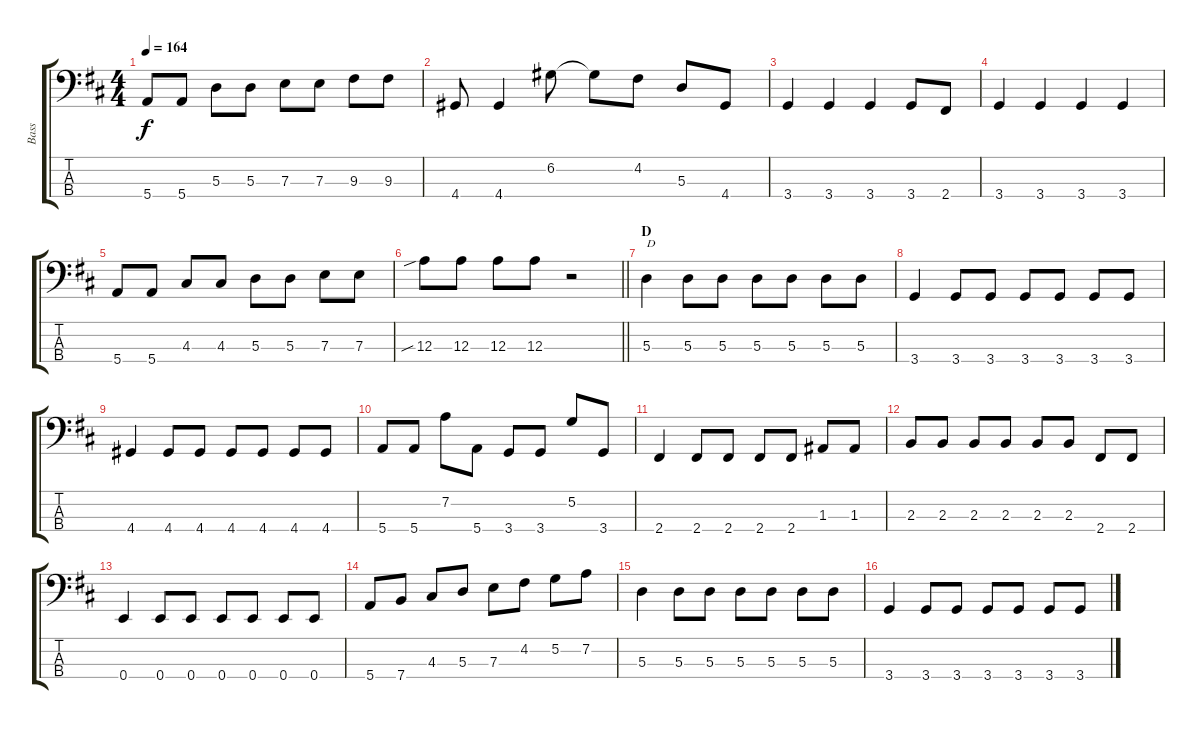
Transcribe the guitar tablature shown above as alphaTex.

\track ("Bass" "Bass") {instrument electricbasspick}
\staff {score tabs}
\tuning (G2 D2 A1 E1) {hide}
\ts (4 4)
\tempo 164
\clef f4
\ks d
5.4.8{dy f} 5.4.8 5.3.8 5.3.8 7.3.8 7.3.8 9.3.8 9.3.8 |
4.4.8 4.4.4 6.2.8 6.2{t}.8 4.2.8 5.3.8 4.4.8 |
3.4.4 3.4.4 3.4.4 3.4.8 2.4.8 |
3.4.4 3.4.4 3.4.4 3.4.4 |
5.4.8 5.4.8 4.3.8 4.3.8 5.3.8 5.3.8 7.3.8 7.3.8 |
\barLineRight lightlight
12.3{sib}.8 12.3.8 12.3.8 12.3.8 r.2 |
\section ("" "D")
5.3.4{txt "D"} 5.3.8 5.3.8 5.3.8 5.3.8 5.3.8 5.3.8 |
3.4.4 3.4.8 3.4.8 3.4.8 3.4.8 3.4.8 3.4.8 |
4.4.4 4.4.8 4.4.8 4.4.8 4.4.8 4.4.8 4.4.8 |
5.4.8 5.4.8 7.2.8 5.4.8 3.4.8 3.4.8 5.2.8 3.4.8 |
2.4.4 2.4.8 2.4.8 2.4.8 2.4.8 1.3.8 1.3.8 |
2.3.8 2.3.8 2.3.8 2.3.8 2.3.8 2.3.8 2.4.8 2.4.8 |
0.4.4 0.4.8 0.4.8 0.4.8 0.4.8 0.4.8 0.4.8 |
5.4.8 7.4.8 4.3.8 5.3.8 7.3.8 4.2.8 5.2.8 7.2.8 |
5.3.4 5.3.8 5.3.8 5.3.8 5.3.8 5.3.8 5.3.8 |
3.4.4 3.4.8 3.4.8 3.4.8 3.4.8 3.4.8 3.4.8
